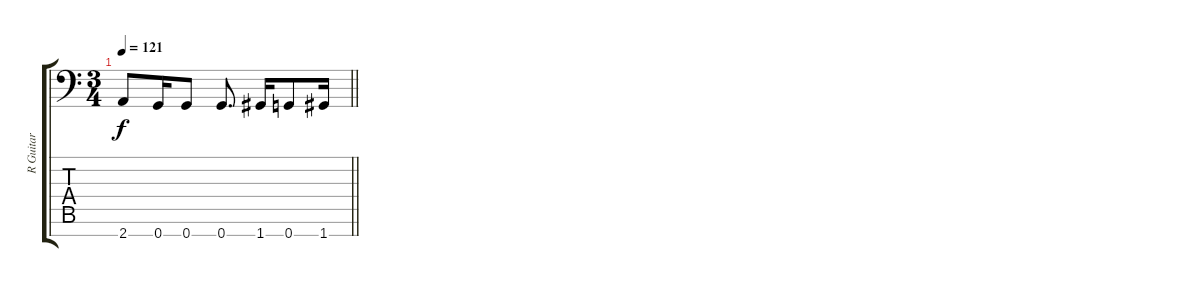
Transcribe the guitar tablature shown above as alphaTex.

\track ("R Guitar" "R Guitar") {instrument distortionguitar}
\staff {score tabs}
\tuning (D4 A3 F3 C3 G2 D2 G1) {hide}
\ts (3 4)
\tempo 121
\clef f4
\barLineRight lightlight
\ks c
2.7.8{dy f} 0.7.16 0.7.8 0.7.8{d} 1.7.16 0.7.8 1.7.16
